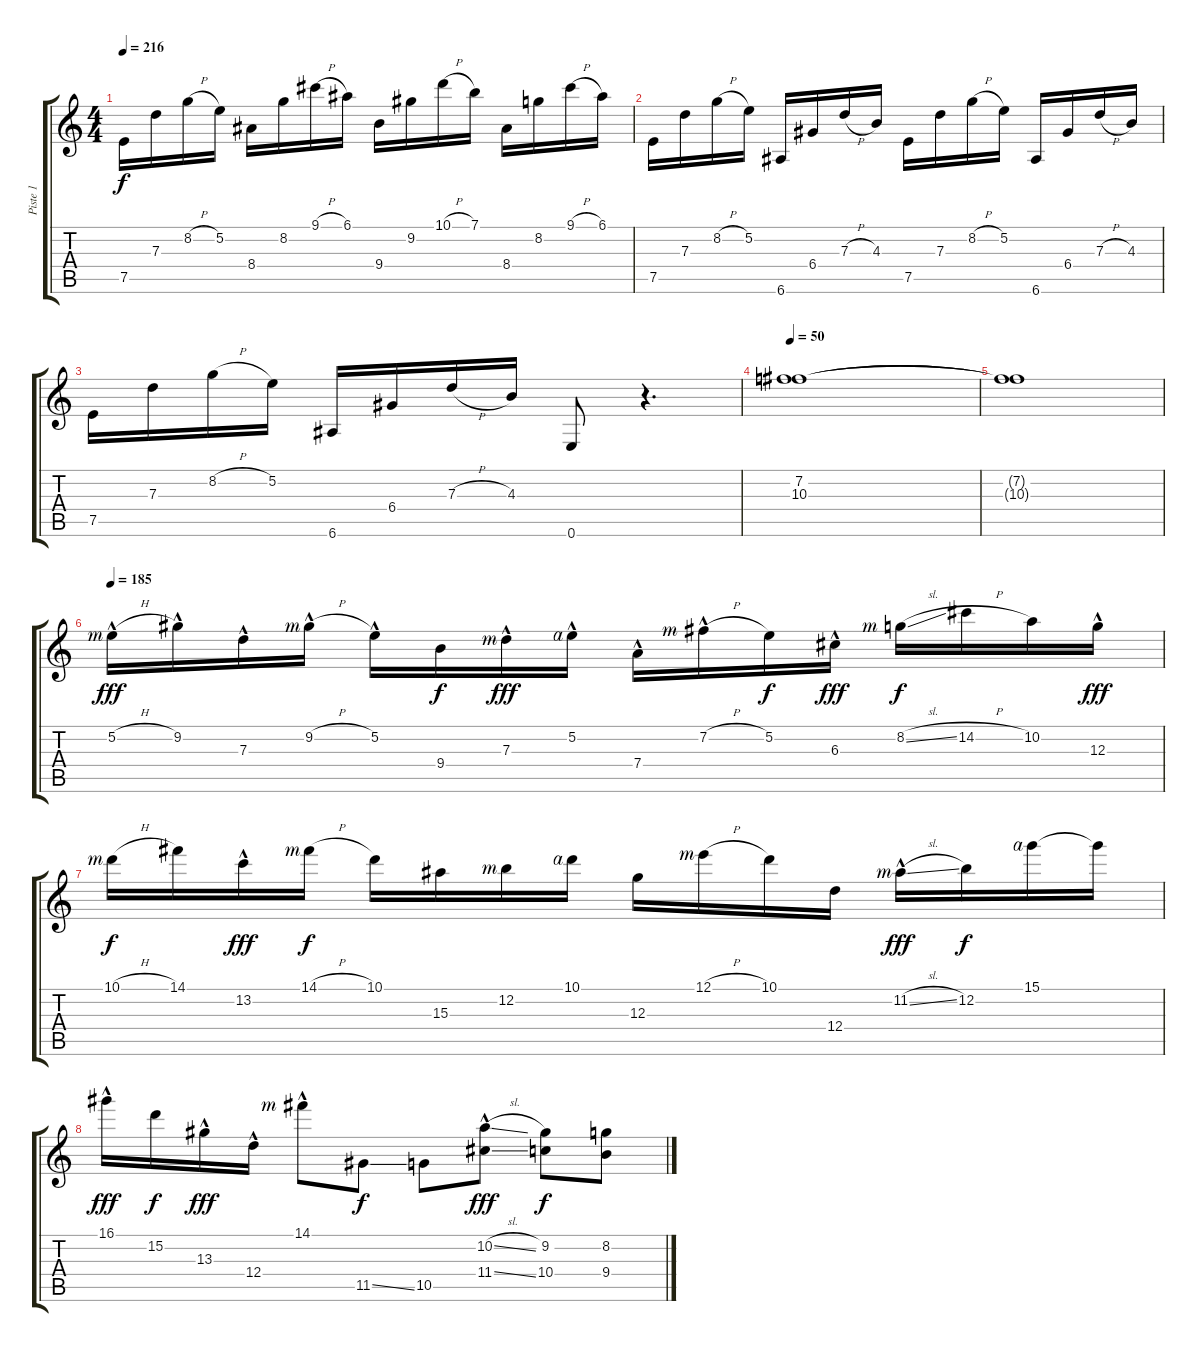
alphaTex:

\track ("Piste 1" "Piste 1") {instrument overdrivenguitar}
\staff {score tabs}
\tuning (E4 B3 G3 D3 A2 E2) {hide}
\ts (4 4)
\tempo 216
\clef g2
\ks c
7.5.16{dy f} 7.3.16 8.2{h}.16 5.2.16 8.4.16 8.2.16 9.1{h}.16 6.1.16 9.4.16 9.2.16 10.1{h}.16 7.1.16 8.4.16 8.2.16 9.1{h}.16 6.1.16 |
7.5.16 7.3.16 8.2{h}.16 5.2.16 6.6.16 6.4.16 7.3{h}.16 4.3.16 7.5.16 7.3.16 8.2{h}.16 5.2.16 6.6.16 6.4.16 7.3{h}.16 4.3.16 |
7.5.16 7.3.16 8.2{h}.16 5.2.16 6.6.16 6.4.16 7.3{h}.16 4.3.16 0.6.8 r.4{d} |
\tempo 50
(7.2 10.3).1 |
(7.2{t} 10.3{t}).1 |
\tempo 185
5.2{h hac rf 3}.16{dy fff} 9.2{hac}.16 7.3{hac}.16 9.2{h hac rf 3}.16 5.2{hac}.16 9.4.16{dy f} 7.3{hac rf 3}.16{dy fff} 5.2{hac rf 4}.16 7.4{hac}.16 7.2{h hac rf 3}.16 5.2.16{dy f} 6.3{hac}.16{dy fff} 8.2{sl rf 3}.16{dy f} 14.2{h}.16 10.2.16 12.3{hac}.16{dy fff} |
10.1{h rf 3}.16{dy f} 14.1.16 13.2{hac}.16{dy fff} 14.1{h rf 3}.16{dy f} 10.1.16 15.3.16 12.2{rf 3}.16 10.1{rf 4}.16 12.3.16 12.1{h rf 3}.16 10.1.16 12.4.16 11.2{sl hac rf 3}.16{dy fff} 12.2.16{dy f} 15.1{rf 4}.16 15.1{t}.16 |
16.1{hac}.16{dy fff} 15.2.16{dy f} 13.3{hac}.16{dy fff} 12.4{hac}.16 14.1{hac rf 3}.8 11.5{ss}.8{dy f} 10.5.8 (10.2{sl hac} 11.4{ss}).8{dy fff} (9.2 10.4).8{dy f} (8.2 9.4).8
